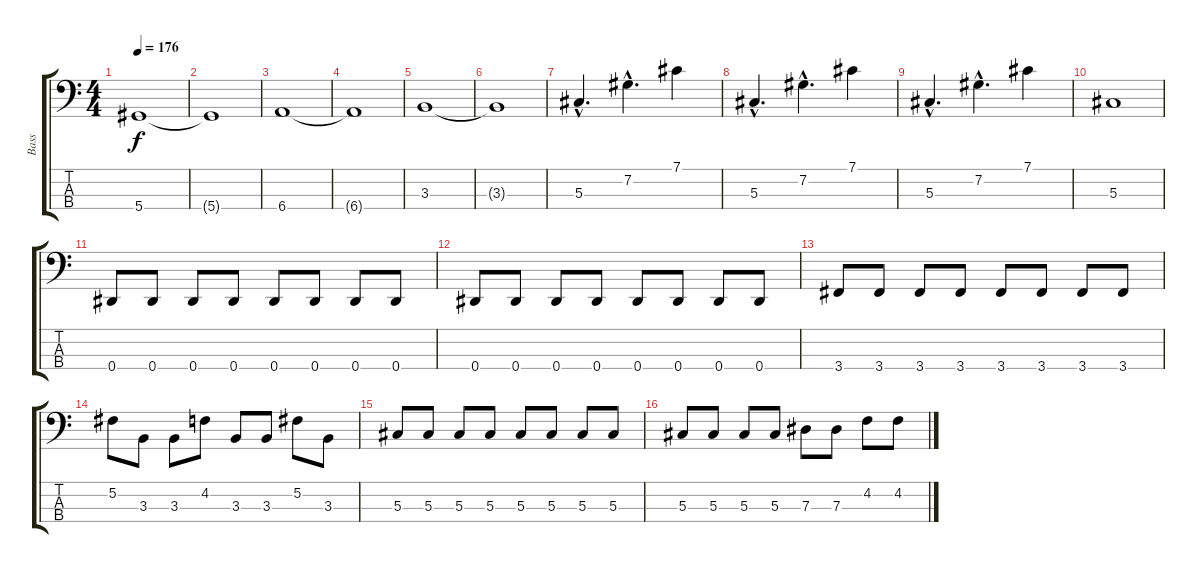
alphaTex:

\track ("Bass" "Bass") {instrument electricbassfinger}
\staff {score tabs}
\tuning (Gb2 Db2 Ab1 Eb1) {hide}
\ts (4 4)
\tempo 176
\clef f4
\ks c
5.4.1{dy f} |
5.4{t}.1 |
6.4.1 |
6.4{t}.1 |
3.3.1 |
3.3{t}.1 |
5.3{hac}.4{d} 7.2{hac}.4{d} 7.1.4 |
5.3{hac}.4{d} 7.2{hac}.4{d} 7.1.4 |
5.3{hac}.4{d} 7.2{hac}.4{d} 7.1.4 |
5.3.1 |
0.4.8 0.4.8 0.4.8 0.4.8 0.4.8 0.4.8 0.4.8 0.4.8 |
0.4.8 0.4.8 0.4.8 0.4.8 0.4.8 0.4.8 0.4.8 0.4.8 |
3.4.8 3.4.8 3.4.8 3.4.8 3.4.8 3.4.8 3.4.8 3.4.8 |
5.2.8 3.3.8 3.3.8 4.2.8 3.3.8 3.3.8 5.2.8 3.3.8 |
5.3.8 5.3.8 5.3.8 5.3.8 5.3.8 5.3.8 5.3.8 5.3.8 |
5.3.8 5.3.8 5.3.8 5.3.8 7.3.8 7.3.8 4.2.8 4.2.8
